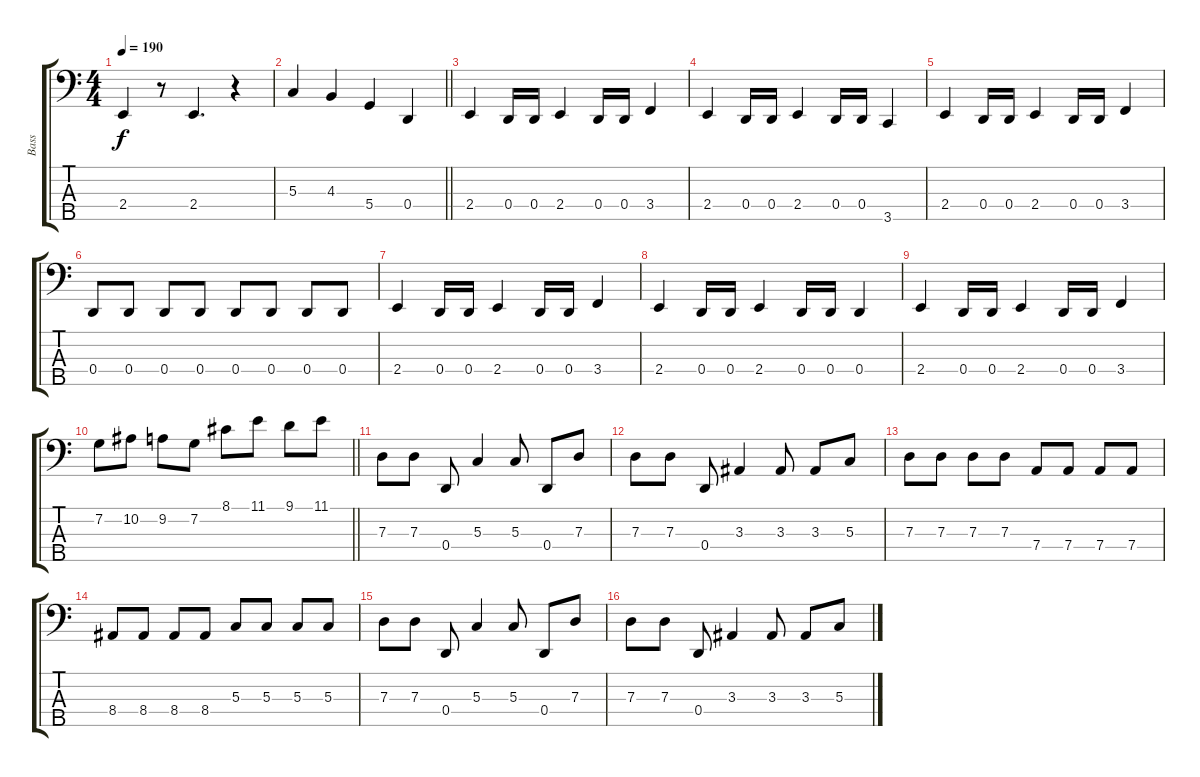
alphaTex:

\track ("Bass" "Bass") {instrument electricbasspick}
\staff {score tabs}
\tuning (F2 C2 G1 D1 A0) {hide}
\ts (4 4)
\tempo 190
\clef f4
\ks c
2.4.4{dy f} r.8 2.4.4{d} r.4 |
\barLineRight lightlight
5.3.4 4.3.4 5.4.4 0.4.4 |
2.4.4 0.4.16 0.4.16 2.4.4 0.4.16 0.4.16 3.4.4 |
2.4.4 0.4.16 0.4.16 2.4.4 0.4.16 0.4.16 3.5.4 |
2.4.4 0.4.16 0.4.16 2.4.4 0.4.16 0.4.16 3.4.4 |
0.4.8 0.4.8 0.4.8 0.4.8 0.4.8 0.4.8 0.4.8 0.4.8 |
2.4.4 0.4.16 0.4.16 2.4.4 0.4.16 0.4.16 3.4.4 |
2.4.4 0.4.16 0.4.16 2.4.4 0.4.16 0.4.16 0.4.4 |
2.4.4 0.4.16 0.4.16 2.4.4 0.4.16 0.4.16 3.4.4 |
\barLineRight lightlight
7.2.8 10.2.8 9.2.8 7.2.8 8.1.8 11.1.8 9.1.8 11.1.8 |
7.3.8 7.3.8 0.4.8 5.3.4 5.3.8 0.4.8 7.3.8 |
7.3.8 7.3.8 0.4.8 3.3.4 3.3.8 3.3.8 5.3.8 |
7.3.8 7.3.8 7.3.8 7.3.8 7.4.8 7.4.8 7.4.8 7.4.8 |
8.4.8 8.4.8 8.4.8 8.4.8 5.3.8 5.3.8 5.3.8 5.3.8 |
7.3.8 7.3.8 0.4.8 5.3.4 5.3.8 0.4.8 7.3.8 |
7.3.8 7.3.8 0.4.8 3.3.4 3.3.8 3.3.8 5.3.8
